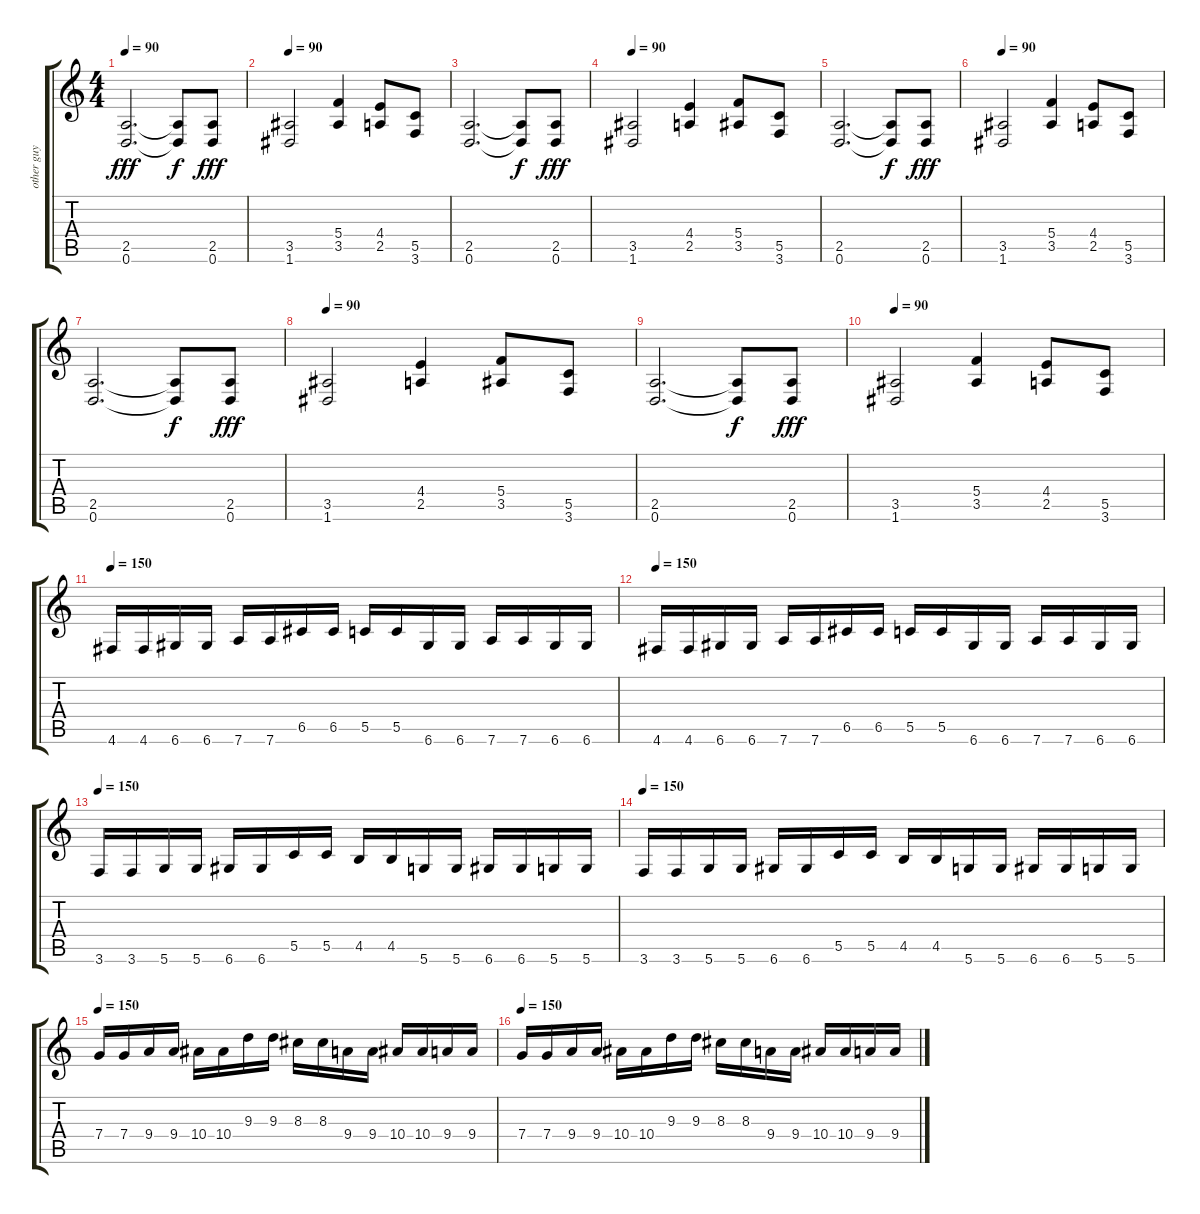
\track ("other guy" "other guy") {instrument distortionguitar}
\staff {score tabs}
\tuning (D4 A3 F3 C3 G2 D2) {hide}
\ts (4 4)
\tempo 90
\clef g2
\ks c
(2.5 0.6).2{d dy fff} (2.5{t} 0.6{t}).8{dy f} (2.5 0.6).8{dy fff} |
\tempo 90
(3.5 1.6).2 (5.4 3.5).4 (4.4 2.5).8 (5.5 3.6).8 |
(2.5 0.6).2{d} (2.5{t} 0.6{t}).8{dy f} (2.5 0.6).8{dy fff} |
\tempo 90
(3.5 1.6).2 (4.4 2.5).4 (5.4 3.5).8 (5.5 3.6).8 |
(2.5 0.6).2{d} (2.5{t} 0.6{t}).8{dy f} (2.5 0.6).8{dy fff} |
\tempo 90
(3.5 1.6).2 (5.4 3.5).4 (4.4 2.5).8 (5.5 3.6).8 |
(2.5 0.6).2{d} (2.5{t} 0.6{t}).8{dy f} (2.5 0.6).8{dy fff} |
\tempo 90
(3.5 1.6).2 (4.4 2.5).4 (5.4 3.5).8 (5.5 3.6).8 |
(2.5 0.6).2{d} (2.5{t} 0.6{t}).8{dy f} (2.5 0.6).8{dy fff} |
\tempo 90
(3.5 1.6).2 (5.4 3.5).4 (4.4 2.5).8 (5.5 3.6).8 |
\tempo 150
4.6.16 4.6.16 6.6.16 6.6.16 7.6.16 7.6.16 6.5.16 6.5.16 5.5.16 5.5.16 6.6.16 6.6.16 7.6.16 7.6.16 6.6.16 6.6.16 |
\tempo 150
4.6.16 4.6.16 6.6.16 6.6.16 7.6.16 7.6.16 6.5.16 6.5.16 5.5.16 5.5.16 6.6.16 6.6.16 7.6.16 7.6.16 6.6.16 6.6.16 |
\tempo 150
3.6.16 3.6.16 5.6.16 5.6.16 6.6.16 6.6.16 5.5.16 5.5.16 4.5.16 4.5.16 5.6.16 5.6.16 6.6.16 6.6.16 5.6.16 5.6.16 |
\tempo 150
3.6.16 3.6.16 5.6.16 5.6.16 6.6.16 6.6.16 5.5.16 5.5.16 4.5.16 4.5.16 5.6.16 5.6.16 6.6.16 6.6.16 5.6.16 5.6.16 |
\tempo 150
7.4.16 7.4.16 9.4.16 9.4.16 10.4.16 10.4.16 9.3.16 9.3.16 8.3.16 8.3.16 9.4.16 9.4.16 10.4.16 10.4.16 9.4.16 9.4.16 |
\tempo 150
7.4.16 7.4.16 9.4.16 9.4.16 10.4.16 10.4.16 9.3.16 9.3.16 8.3.16 8.3.16 9.4.16 9.4.16 10.4.16 10.4.16 9.4.16 9.4.16
